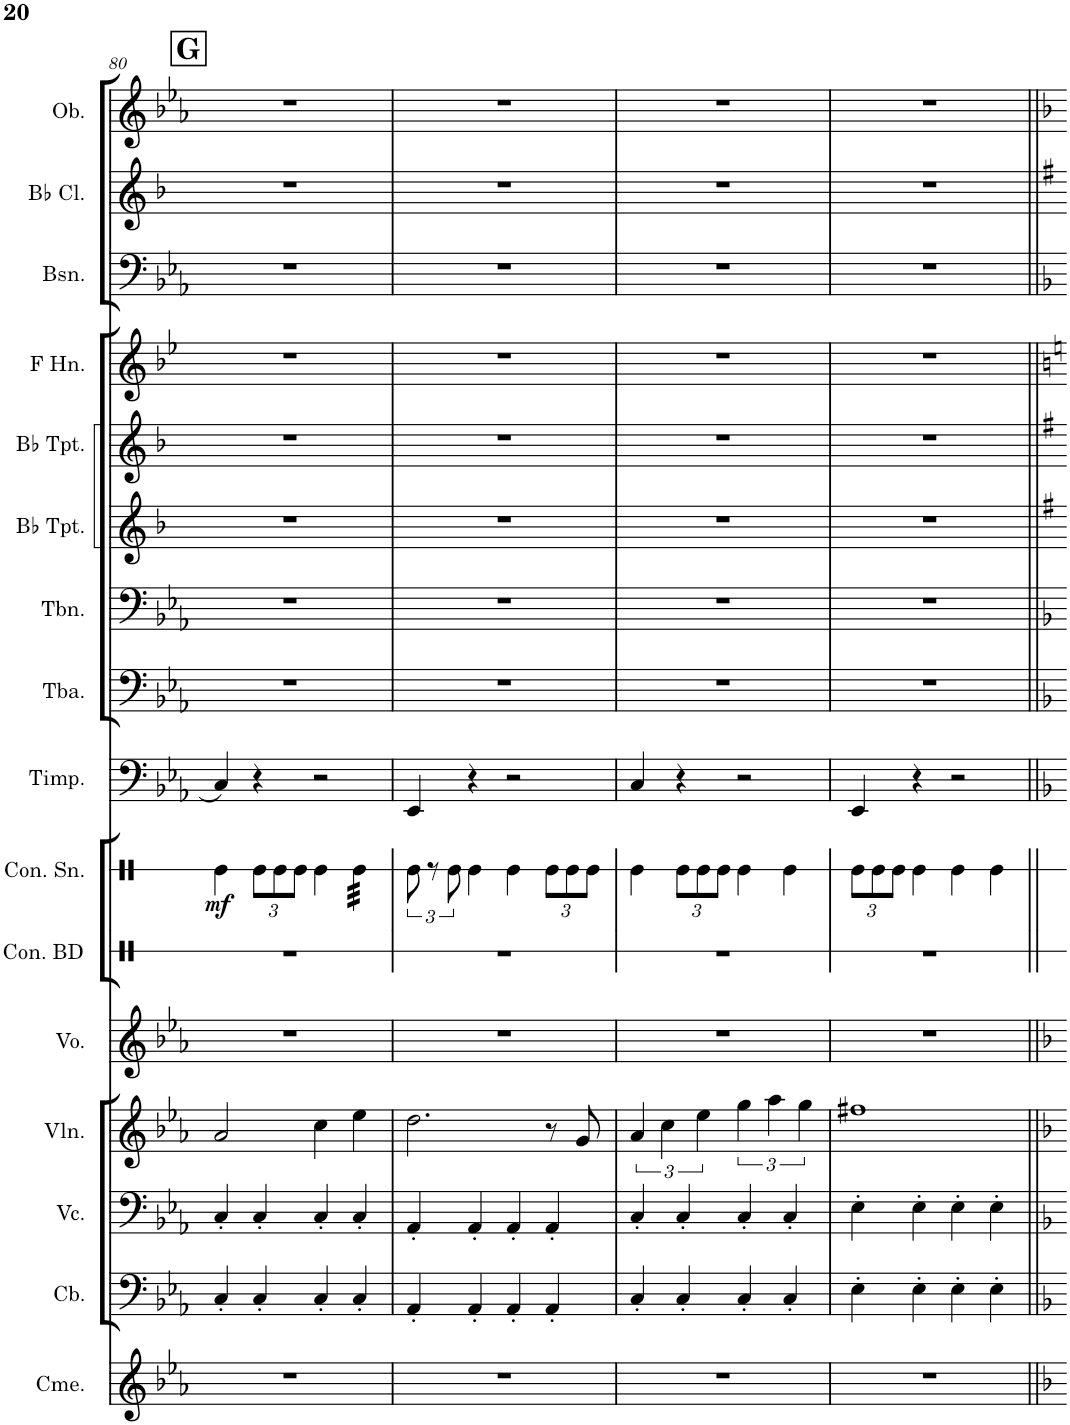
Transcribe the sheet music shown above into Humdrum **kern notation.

**kern	**kern	**kern	**kern	**kern	**kern	**kern	**dynam	**kern	**kern	**kern	**kern	**kern	**kern	**kern	**kern	**kern
*part16	*part15	*part14	*part13	*part12	*part11	*part10	*part10	*part9	*part8	*part7	*part6	*part5	*part4	*part3	*part2	*part1
*staff16	*staff15	*staff14	*staff13	*staff12	*staff11	*staff10	*staff10	*staff9	*staff8	*staff7	*staff6	*staff5	*staff4	*staff3	*staff2	*staff1
*I"Chimes	*I"Contrabass	*I"Violoncello	*I"Violin	*I"Voice	*I"Concert Bass Drum	*I"Concert Snare Drum	*	*I"Timpani	*I"Tuba	*I"Trombone	*I"Bb Trumpet	*I"Bb Trumpet	*I"Horn in F	*I"Bassoon	*I"Bb Clarinet	*I"Oboe
*I'Cme.	*I'Cb.	*I'Vc.	*I'Vln.	*I'Vo.	*I'Con. BD	*I'Con. Sn.	*	*I'Timp.	*I'Tba.	*I'Tbn.	*I'Bb Tpt.	*I'Bb Tpt.	*	*I'Bsn.	*I'Bb Cl.	*I'Ob.
!!LO:PB:g=z
*clefG2	*clefF4	*clefF4	*clefG2	*clefG2	*clefX	*clefX	*	*clefF4	*clefF4	*clefF4	*clefG2	*clefG2	*clefG2	*clefF4	*clefG2	*clefG2
*	*Trd7c12	*	*	*	*	*	*	*	*	*	*Trd1c2	*Trd1c2	*Trd4c7	*	*Trd1c2	*
*k[b-e-a-]	*k[b-e-a-]	*k[b-e-a-]	*k[b-e-a-]	*k[b-e-a-]	*k[]	*k[]	*	*k[b-e-a-]	*k[b-e-a-]	*k[b-e-a-]	*k[b-]	*k[b-]	*k[b-e-]	*k[b-e-a-]	*k[b-]	*k[b-e-a-]
*M4/4	*M4/4	*M4/4	*M4/4	*M4/4	*M4/4	*M4/4	*	*M4/4	*M4/4	*M4/4	*M4/4	*M4/4	*M4/4	*M4/4	*M4/4	*M4/4
!!LO:REH:place=s1:a:B:cj:fs=14:t=G
=80	=80	=80	=80	=80	=80	=80	=80	=80	=80	=80	=80	=80	=80	=80	=80	=80
!	!	!	!	!	!	!	!LO:DY:b	!	!	!	!	!	!	!	!	!
1r	4C'/	4C'/	2a-/	1r	1r	4Re\	mf	4C/	1r	1r	1r	1r	1r	1r	1r	1r
*	*	*	*	*	*	*Xbrackettup	*	*	*	*	*	*	*	*	*	*
.	4C'/	4C'/	.	.	.	12Re\L	.	4r	.	.	.	.	.	.	.	.
.	.	.	.	.	.	12Re\	.	.	.	.	.	.	.	.	.	.
.	.	.	.	.	.	12Re\J	.	.	.	.	.	.	.	.	.	.
.	4C'/	4C'/	4cc\	.	.	4Re\	.	2r	.	.	.	.	.	.	.	.
*	*	*	*	*	*	*tremolo	*	*	*	*	*	*	*	*	*	*
.	4C'/	4C'/	4ee-\	.	.	32Re\LLL	.	.	.	.	.	.	.	.	.	.
.	.	.	.	.	.	32Re\	.	.	.	.	.	.	.	.	.	.
.	.	.	.	.	.	32Re\	.	.	.	.	.	.	.	.	.	.
.	.	.	.	.	.	32Re\	.	.	.	.	.	.	.	.	.	.
.	.	.	.	.	.	32Re\	.	.	.	.	.	.	.	.	.	.
.	.	.	.	.	.	32Re\	.	.	.	.	.	.	.	.	.	.
.	.	.	.	.	.	32Re\	.	.	.	.	.	.	.	.	.	.
.	.	.	.	.	.	32Re\JJJ	.	.	.	.	.	.	.	.	.	.
*	*	*	*	*	*	*Xtremolo	*	*	*	*	*	*	*	*	*	*
=81	=81	=81	=81	=81	=81	=81	=81	=81	=81	=81	=81	=81	=81	=81	=81	=81
*	*	*	*	*	*	*brackettup	*	*	*	*	*	*	*	*	*	*
1r	4AA-'/	4AA-'/	2.dd\	1r	1r	12Re\	.	4EE-/	1r	1r	1r	1r	1r	1r	1r	1r
.	.	.	.	.	.	12r	.	.	.	.	.	.	.	.	.	.
.	.	.	.	.	.	12Re\	.	.	.	.	.	.	.	.	.	.
.	4AA-'/	4AA-'/	.	.	.	4Re\	.	4r	.	.	.	.	.	.	.	.
.	4AA-'/	4AA-'/	.	.	.	4Re\	.	2r	.	.	.	.	.	.	.	.
*	*	*	*	*	*	*Xbrackettup	*	*	*	*	*	*	*	*	*	*
.	4AA-'/	4AA-'/	8r	.	.	12Re\L	.	.	.	.	.	.	.	.	.	.
.	.	.	.	.	.	12Re\	.	.	.	.	.	.	.	.	.	.
.	.	.	8g/	.	.	.	.	.	.	.	.	.	.	.	.	.
.	.	.	.	.	.	12Re\J	.	.	.	.	.	.	.	.	.	.
=82	=82	=82	=82	=82	=82	=82	=82	=82	=82	=82	=82	=82	=82	=82	=82	=82
1r	4C'/	4C'/	6a-/	1r	1r	4Re\	.	4C/	1r	1r	1r	1r	1r	1r	1r	1r
.	.	.	6cc\	.	.	.	.	.	.	.	.	.	.	.	.	.
.	4C'/	4C'/	.	.	.	12Re\L	.	4r	.	.	.	.	.	.	.	.
.	.	.	6ee-\	.	.	12Re\	.	.	.	.	.	.	.	.	.	.
.	.	.	.	.	.	12Re\J	.	.	.	.	.	.	.	.	.	.
.	4C'/	4C'/	6gg\	.	.	4Re\	.	2r	.	.	.	.	.	.	.	.
.	.	.	6aa-\	.	.	.	.	.	.	.	.	.	.	.	.	.
.	4C'/	4C'/	.	.	.	4Re\	.	.	.	.	.	.	.	.	.	.
.	.	.	6gg\	.	.	.	.	.	.	.	.	.	.	.	.	.
=83	=83	=83	=83	=83	=83	=83	=83	=83	=83	=83	=83	=83	=83	=83	=83	=83
1r	4E-'\	4E-'\	1ff#X	1r	1r	12Re\L	.	4EE-/	1r	1r	1r	1r	1r	1r	1r	1r
.	.	.	.	.	.	12Re\	.	.	.	.	.	.	.	.	.	.
.	.	.	.	.	.	12Re\J	.	.	.	.	.	.	.	.	.	.
.	4E-'\	4E-'\	.	.	.	4Re\	.	4r	.	.	.	.	.	.	.	.
.	4E-'\	4E-'\	.	.	.	4Re\	.	2r	.	.	.	.	.	.	.	.
.	4E-'\	4E-'\	.	.	.	4Re\	.	.	.	.	.	.	.	.	.	.
=||	=||	=||	=||	=||	=||	=||	=||	=||	=||	=||	=||	=||	=||	=||	=||	=||
*-	*-	*-	*-	*-	*-	*-	*-	*-	*-	*-	*-	*-	*-	*-	*-	*-
